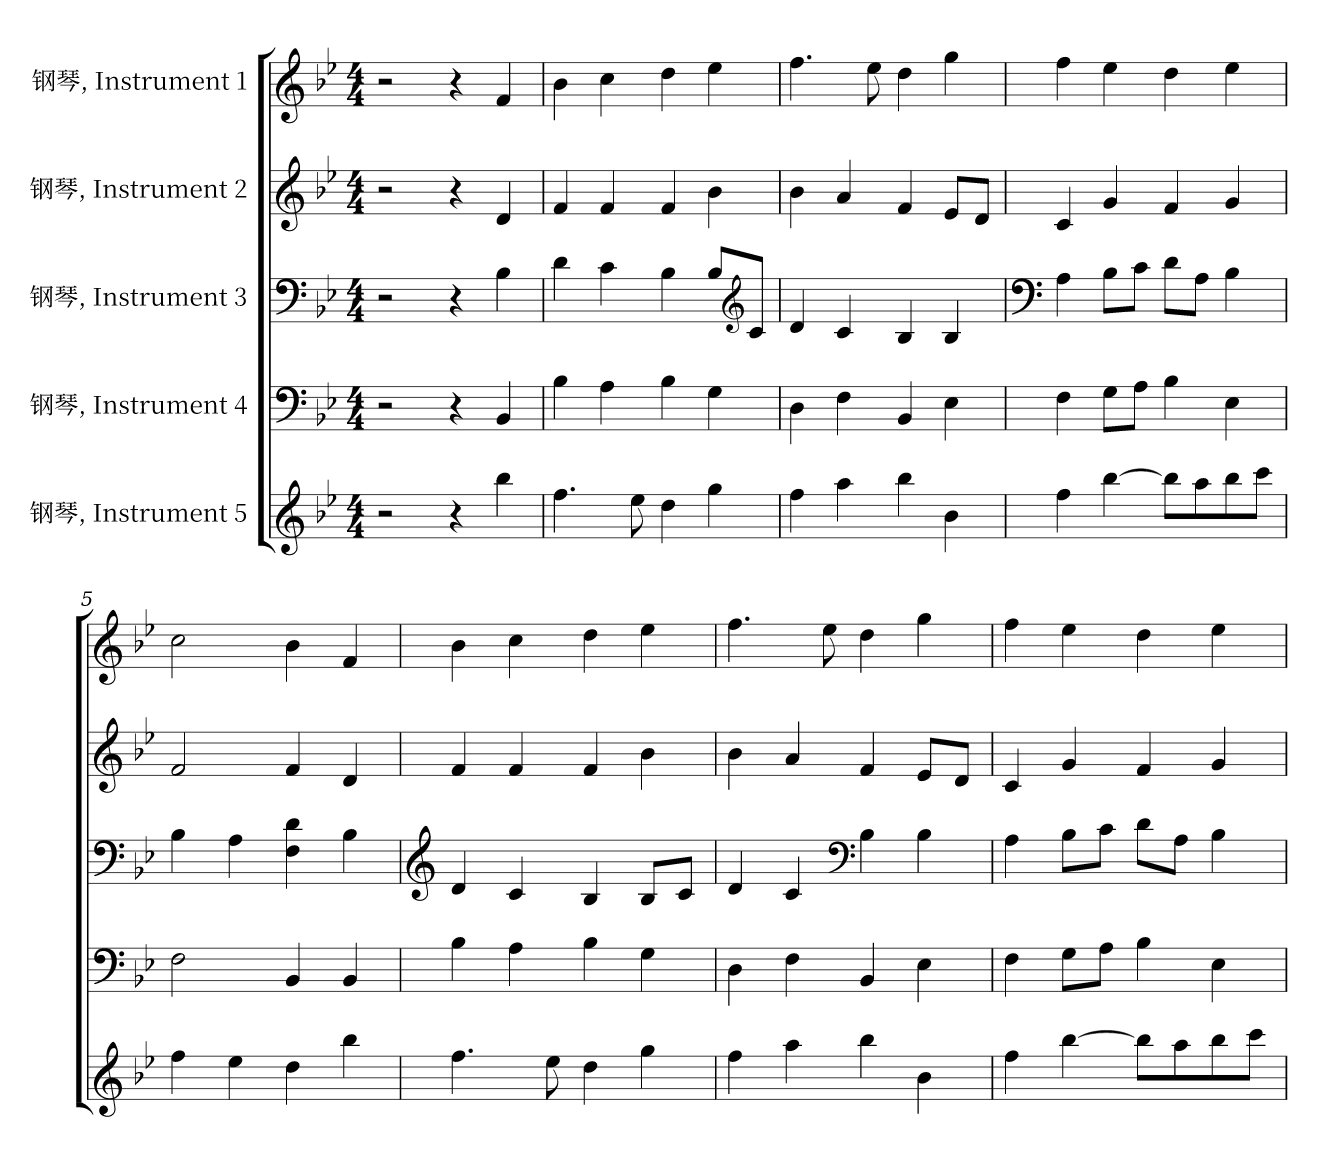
**kern	**kern	**kern	**kern	**kern
*part5	*part4	*part3	*part2	*part1
*staff5	*staff4	*staff3	*staff2	*staff1
*I"钢琴, Instrument 5	*I"钢琴, Instrument 4	*I"钢琴, Instrument 3	*I"钢琴, Instrument 2	*I"钢琴, Instrument 1
*clefG2	*clefF4	*clefF4	*clefG2	*clefG2
*k[b-e-]	*k[b-e-]	*k[b-e-]	*k[b-e-]	*k[b-e-]
*M4/4	*M4/4	*M4/4	*M4/4	*M4/4
*MM96	*MM96	*MM96	*MM96	*MM96
=1	=1	=1	=1	=1
2r	2r	2r	2r	2r
4r	4r	4r	4r	4r
4bb-\	4BB-/	4B-\	4d/	4f/
=2	=2	=2	=2	=2
4.ff\	4B-\	4d\	4f/	4b-\
.	4A\	4c\	4f/	4cc\
8ee-\	.	.	.	.
4dd\	4B-\	4B-\	4f/	4dd\
4gg\	4G\	8B-/L	4b-\	4ee-\
*	*	*clefG2	*	*
.	.	8c/J	.	.
=3	=3	=3	=3	=3
4ff\	4D\	4d/	4b-\	4.ff\
4aa\	4F\	4c/	4a/	.
.	.	.	.	8ee-\
4bb-\	4BB-/	4B-/	4f/	4dd\
4b-\	4E-\	4B-/	8e-/L	4gg\
.	.	.	8d/J	.
=4	=4	=4	=4	=4
*	*	*clefF4	*	*
4ff\	4F\	4A\	4c/	4ff\
[4bb-\	8G\L	8B-\L	4g/	4ee-\
.	8A\J	8c\J	.	.
8bb-\L]	4B-\	8d\L	4f/	4dd\
8aa\	.	8A\J	.	.
8bb-\	4E-\	4B-\	4g/	4ee-\
8ccc\J	.	.	.	.
=5	=5	=5	=5	=5
4ff\	2F\	4B-\	2f/	2cc\
4ee-\	.	4A\	.	.
4dd\	4BB-/	4F\ 4d\	4f/	4b-\
4bb-\	4BB-/	4B-\	4d/	4f/
!!LO:LB:g=z
=6	=6	=6	=6	=6
*	*	*clefG2	*	*
4.ff\	4B-\	4d/	4f/	4b-\
.	4A\	4c/	4f/	4cc\
8ee-\	.	.	.	.
4dd\	4B-\	4B-/	4f/	4dd\
4gg\	4G\	8B-/L	4b-\	4ee-\
.	.	8c/J	.	.
=7	=7	=7	=7	=7
4ff\	4D\	4d/	4b-\	4.ff\
4aa\	4F\	4c/	4a/	.
.	.	.	.	8ee-\
*	*	*clefF4	*	*
4bb-\	4BB-/	4B-\	4f/	4dd\
4b-\	4E-\	4B-\	8e-/L	4gg\
.	.	.	8d/J	.
=8	=8	=8	=8	=8
4ff\	4F\	4A\	4c/	4ff\
[4bb-\	8G\L	8B-\L	4g/	4ee-\
.	8A\J	8c\J	.	.
8bb-\L]	4B-\	8d\L	4f/	4dd\
8aa\	.	8A\J	.	.
8bb-\	4E-\	4B-\	4g/	4ee-\
8ccc\J	.	.	.	.
=	=	=	=	=
*-	*-	*-	*-	*-
